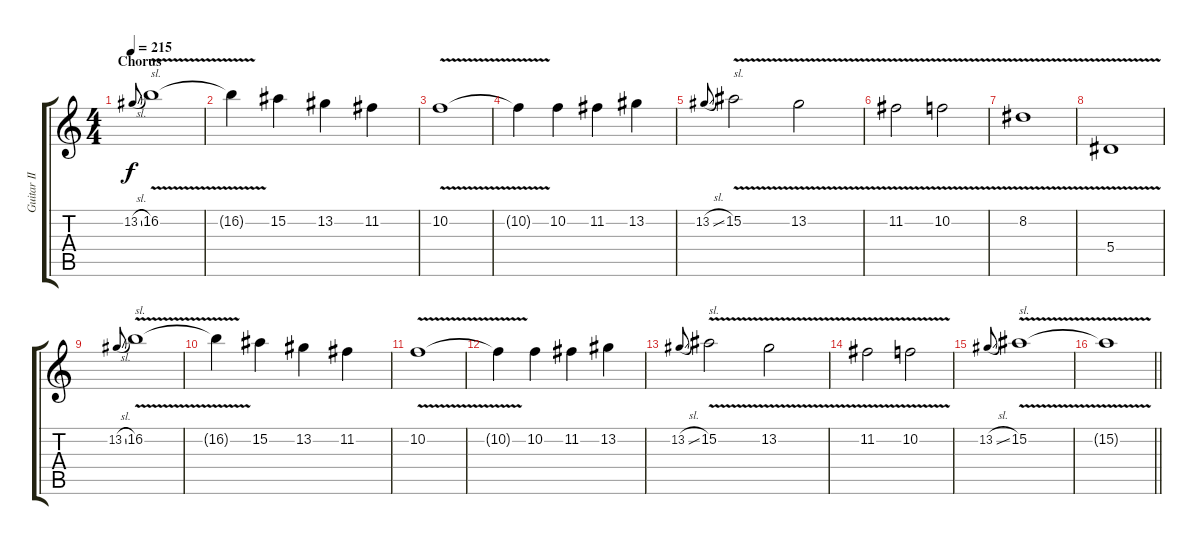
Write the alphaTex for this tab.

\track ("Guitar II" "Guitar II") {instrument overdrivenguitar}
\staff {score tabs}
\tuning (C4 G3 Eb3 Bb2 F2 C2) {hide}
\ts (4 4)
\section ("" "Chorus")
\tempo 215
\clef g2
\ks c
13.2{sl}.8{gr onbeat dy f} 16.2{v}.1{txt "sl." volume 12 balance 12} |
16.2{t}.4 15.2.4 13.2.4 11.2.4 |
10.2{v}.1 |
10.2{t}.4 10.2.4 11.2.4 13.2.4 |
13.2{sl}.8{gr onbeat} 15.2{v}.2{txt "sl."} 13.2{v}.2 |
11.2{v}.2 10.2{v}.2 |
8.2{v}.1 |
5.4{v}.1 |
13.2{sl}.8{gr onbeat} 16.2{v}.1{txt "sl."} |
16.2{t}.4 15.2.4 13.2.4 11.2.4 |
10.2{v}.1 |
10.2{t}.4 10.2.4 11.2.4 13.2.4 |
13.2{sl}.8{gr onbeat} 15.2{v}.2{txt "sl."} 13.2{v}.2 |
11.2{v}.2 10.2{v}.2 |
13.2{sl}.8{gr onbeat} 15.2{v}.1{txt "sl."} |
\barLineRight lightlight
15.2{t}.1
